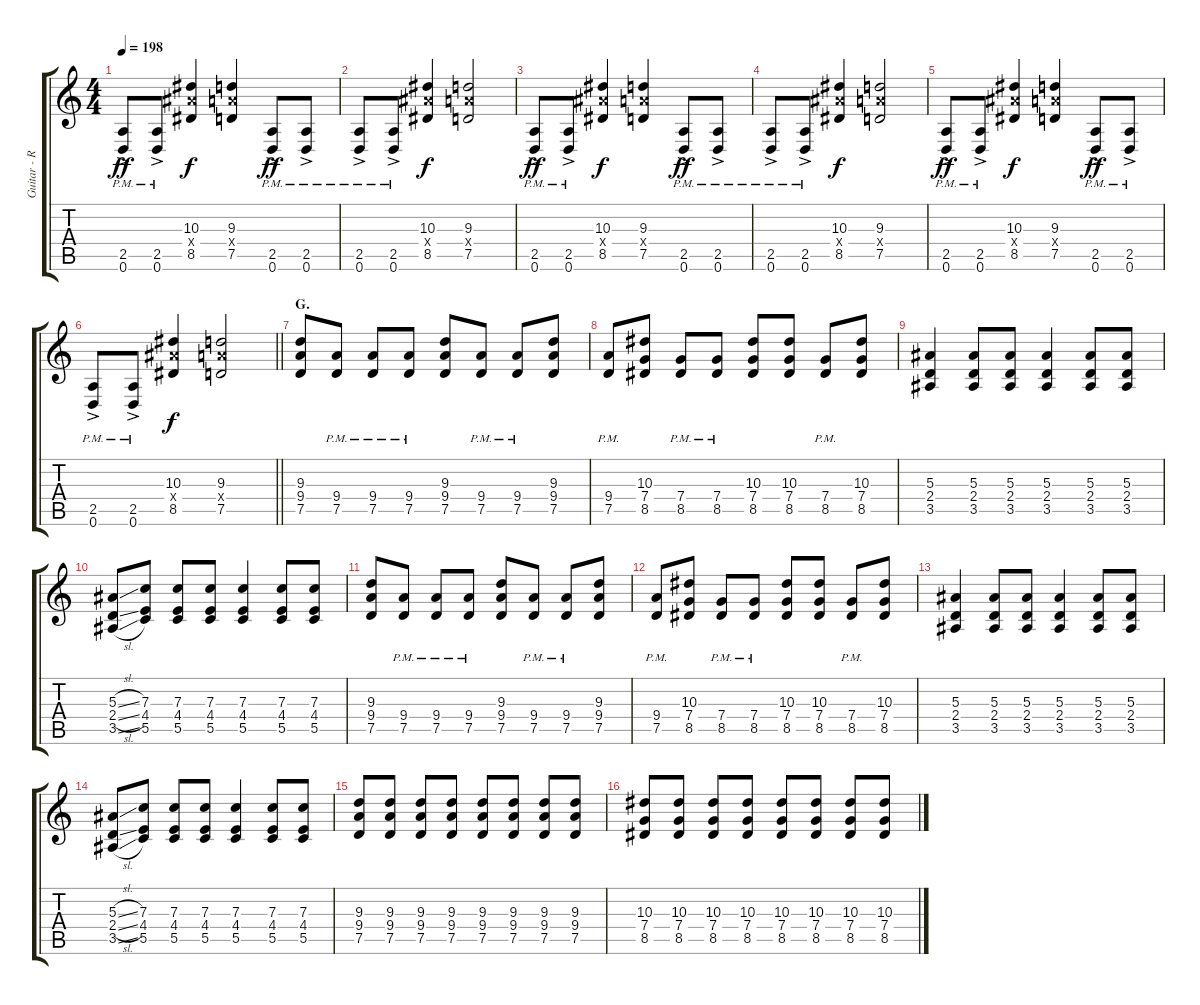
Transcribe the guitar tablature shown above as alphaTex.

\track ("Guitar - Ryan Primrack" "Guitar - R") {instrument distortionguitar}
\staff {score tabs}
\tuning (D4 A3 F3 C3 G2 D2) {hide}
\ts (4 4)
\tempo 198
\clef g2
\ks c
(2.5{ac pm} 0.6{ac pm}).8{dy ff} (2.5{ac pm} 0.6{ac pm}).8 (10.3 10.4{x} 8.5).4{dy f} (9.3 9.4{x} 7.5).4 (2.5{ac pm} 0.6{ac pm}).8{dy ff} (2.5{ac pm} 0.6{ac pm}).8 |
(2.5{ac pm} 0.6{ac pm}).8 (2.5{ac pm} 0.6{ac pm}).8 (10.3 10.4{x} 8.5).4{dy f} (9.3 9.4{x} 7.5).2 |
(2.5{ac pm} 0.6{ac pm}).8{dy ff} (2.5{ac pm} 0.6{ac pm}).8 (10.3 10.4{x} 8.5).4{dy f} (9.3 9.4{x} 7.5).4 (2.5{ac pm} 0.6{ac pm}).8{dy ff} (2.5{ac pm} 0.6{ac pm}).8 |
(2.5{ac pm} 0.6{ac pm}).8 (2.5{ac pm} 0.6{ac pm}).8 (10.3 10.4{x} 8.5).4{dy f} (9.3 9.4{x} 7.5).2 |
(2.5{ac pm} 0.6{ac pm}).8{dy ff} (2.5{ac pm} 0.6{ac pm}).8 (10.3 10.4{x} 8.5).4{dy f} (9.3 9.4{x} 7.5).4 (2.5{ac pm} 0.6{ac pm}).8{dy ff} (2.5{ac pm} 0.6{ac pm}).8 |
\barLineRight lightlight
(2.5{ac pm} 0.6{ac pm}).8 (2.5{ac pm} 0.6{ac pm}).8 (10.3 10.4{x} 8.5).4{dy f} (9.3 9.4{x} 7.5).2 |
\section ("" "G.")
(9.3 9.4 7.5).8 (9.4{pm} 7.5{pm}).8 (9.4{pm} 7.5{pm}).8 (9.4{pm} 7.5{pm}).8 (9.3 9.4 7.5).8 (9.4{pm} 7.5{pm}).8 (9.4{pm} 7.5{pm}).8 (9.3 9.4 7.5).8 |
(9.4{pm} 7.5{pm}).8 (10.3 7.4 8.5).8 (7.4{pm} 8.5{pm}).8 (7.4{pm} 8.5{pm}).8 (10.3 7.4 8.5).8 (10.3 7.4 8.5).8 (7.4{pm} 8.5{pm}).8 (10.3 7.4 8.5).8 |
(5.3 2.4 3.5).4 (5.3 2.4 3.5).8 (5.3 2.4 3.5).8 (5.3 2.4 3.5).4 (5.3 2.4 3.5).8 (5.3 2.4 3.5).8 |
(5.3{sl} 2.4{sl} 3.5{sl}).8 (7.3 4.4 5.5).8 (7.3 4.4 5.5).8 (7.3 4.4 5.5).8 (7.3 4.4 5.5).4 (7.3 4.4 5.5).8 (7.3 4.4 5.5).8 |
(9.3 9.4 7.5).8 (9.4{pm} 7.5{pm}).8 (9.4{pm} 7.5{pm}).8 (9.4{pm} 7.5{pm}).8 (9.3 9.4 7.5).8 (9.4{pm} 7.5{pm}).8 (9.4{pm} 7.5{pm}).8 (9.3 9.4 7.5).8 |
(9.4{pm} 7.5{pm}).8 (10.3 7.4 8.5).8 (7.4{pm} 8.5{pm}).8 (7.4{pm} 8.5{pm}).8 (10.3 7.4 8.5).8 (10.3 7.4 8.5).8 (7.4{pm} 8.5{pm}).8 (10.3 7.4 8.5).8 |
(5.3 2.4 3.5).4 (5.3 2.4 3.5).8 (5.3 2.4 3.5).8 (5.3 2.4 3.5).4 (5.3 2.4 3.5).8 (5.3 2.4 3.5).8 |
(5.3{sl} 2.4{sl} 3.5{sl}).8 (7.3 4.4 5.5).8 (7.3 4.4 5.5).8 (7.3 4.4 5.5).8 (7.3 4.4 5.5).4 (7.3 4.4 5.5).8 (7.3 4.4 5.5).8 |
(9.3 9.4 7.5).8 (9.3 9.4 7.5).8 (9.3 9.4 7.5).8 (9.3 9.4 7.5).8 (9.3 9.4 7.5).8 (9.3 9.4 7.5).8 (9.3 9.4 7.5).8 (9.3 9.4 7.5).8 |
(10.3 7.4 8.5).8 (10.3 7.4 8.5).8 (10.3 7.4 8.5).8 (10.3 7.4 8.5).8 (10.3 7.4 8.5).8 (10.3 7.4 8.5).8 (10.3 7.4 8.5).8 (10.3 7.4 8.5).8
